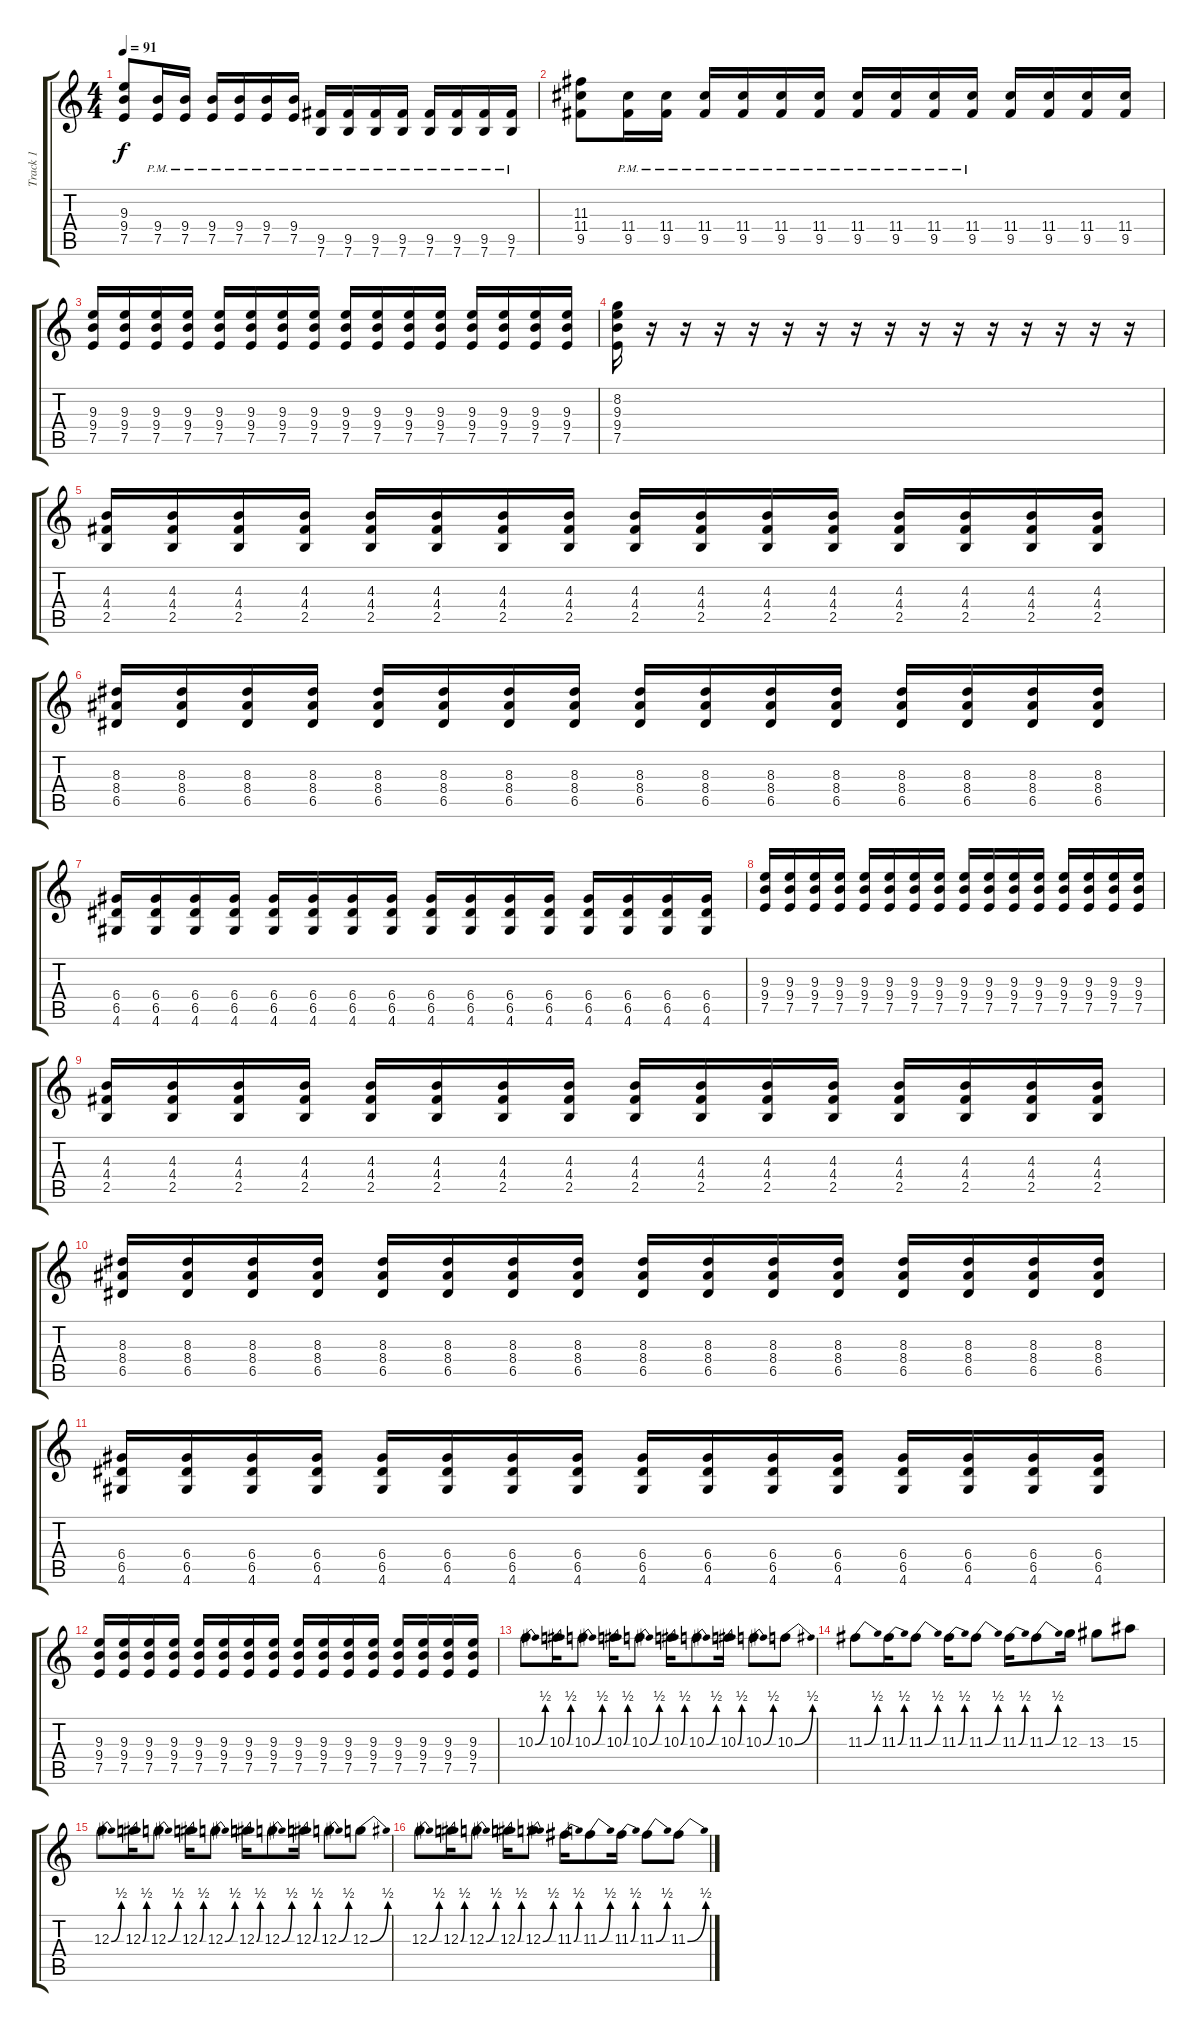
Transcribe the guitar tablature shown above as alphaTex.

\track ("Track 1" "Track 1") {instrument distortionguitar}
\staff {score tabs}
\tuning (E4 B3 G3 D3 A2 E2) {hide}
\ts (4 4)
\tempo 91
\clef g2
\ks c
(9.3 9.4 7.5).8{dy f} (9.4{pm} 7.5{pm}).16 (9.4{pm} 7.5{pm}).16 (9.4{pm} 7.5{pm}).16 (9.4{pm} 7.5{pm}).16 (9.4{pm} 7.5{pm}).16 (9.4{pm} 7.5{pm}).16 (9.5{pm} 7.6{pm}).16 (9.5{pm} 7.6{pm}).16 (9.5{pm} 7.6{pm}).16 (9.5{pm} 7.6{pm}).16 (9.5{pm} 7.6{pm}).16 (9.5{pm} 7.6{pm}).16 (9.5{pm} 7.6{pm}).16 (9.5{pm} 7.6{pm}).16 |
(11.3 11.4 9.5).8 (11.4{pm} 9.5{pm}).16 (11.4{pm} 9.5{pm}).16 (11.4{pm} 9.5{pm}).16 (11.4{pm} 9.5{pm}).16 (11.4{pm} 9.5{pm}).16 (11.4{pm} 9.5{pm}).16 (11.4{pm} 9.5{pm}).16 (11.4{pm} 9.5{pm}).16 (11.4{pm} 9.5{pm}).16 (11.4{pm} 9.5{pm}).16 (11.4 9.5).16 (11.4 9.5).16 (11.4 9.5).16 (11.4 9.5).16 |
(9.3 9.4 7.5).16 (9.3 9.4 7.5).16 (9.3 9.4 7.5).16 (9.3 9.4 7.5).16 (9.3 9.4 7.5).16 (9.3 9.4 7.5).16 (9.3 9.4 7.5).16 (9.3 9.4 7.5).16 (9.3 9.4 7.5).16 (9.3 9.4 7.5).16 (9.3 9.4 7.5).16 (9.3 9.4 7.5).16 (9.3 9.4 7.5).16 (9.3 9.4 7.5).16 (9.3 9.4 7.5).16 (9.3 9.4 7.5).16 |
(8.2 9.3 9.4 7.5).16 r.16 r.16 r.16 r.16 r.16 r.16 r.16 r.16 r.16 r.16 r.16 r.16 r.16 r.16 r.16 |
(4.3 4.4 2.5).16 (4.3 4.4 2.5).16 (4.3 4.4 2.5).16 (4.3 4.4 2.5).16 (4.3 4.4 2.5).16 (4.3 4.4 2.5).16 (4.3 4.4 2.5).16 (4.3 4.4 2.5).16 (4.3 4.4 2.5).16 (4.3 4.4 2.5).16 (4.3 4.4 2.5).16 (4.3 4.4 2.5).16 (4.3 4.4 2.5).16 (4.3 4.4 2.5).16 (4.3 4.4 2.5).16 (4.3 4.4 2.5).16 |
(8.3 8.4 6.5).16 (8.3 8.4 6.5).16 (8.3 8.4 6.5).16 (8.3 8.4 6.5).16 (8.3 8.4 6.5).16 (8.3 8.4 6.5).16 (8.3 8.4 6.5).16 (8.3 8.4 6.5).16 (8.3 8.4 6.5).16 (8.3 8.4 6.5).16 (8.3 8.4 6.5).16 (8.3 8.4 6.5).16 (8.3 8.4 6.5).16 (8.3 8.4 6.5).16 (8.3 8.4 6.5).16 (8.3 8.4 6.5).16 |
(6.4 6.5 4.6).16 (6.4 6.5 4.6).16 (6.4 6.5 4.6).16 (6.4 6.5 4.6).16 (6.4 6.5 4.6).16 (6.4 6.5 4.6).16 (6.4 6.5 4.6).16 (6.4 6.5 4.6).16 (6.4 6.5 4.6).16 (6.4 6.5 4.6).16 (6.4 6.5 4.6).16 (6.4 6.5 4.6).16 (6.4 6.5 4.6).16 (6.4 6.5 4.6).16 (6.4 6.5 4.6).16 (6.4 6.5 4.6).16 |
(9.3 9.4 7.5).16 (9.3 9.4 7.5).16 (9.3 9.4 7.5).16 (9.3 9.4 7.5).16 (9.3 9.4 7.5).16 (9.3 9.4 7.5).16 (9.3 9.4 7.5).16 (9.3 9.4 7.5).16 (9.3 9.4 7.5).16 (9.3 9.4 7.5).16 (9.3 9.4 7.5).16 (9.3 9.4 7.5).16 (9.3 9.4 7.5).16 (9.3 9.4 7.5).16 (9.3 9.4 7.5).16 (9.3 9.4 7.5).16 |
(4.3 4.4 2.5).16 (4.3 4.4 2.5).16 (4.3 4.4 2.5).16 (4.3 4.4 2.5).16 (4.3 4.4 2.5).16 (4.3 4.4 2.5).16 (4.3 4.4 2.5).16 (4.3 4.4 2.5).16 (4.3 4.4 2.5).16 (4.3 4.4 2.5).16 (4.3 4.4 2.5).16 (4.3 4.4 2.5).16 (4.3 4.4 2.5).16 (4.3 4.4 2.5).16 (4.3 4.4 2.5).16 (4.3 4.4 2.5).16 |
(8.3 8.4 6.5).16 (8.3 8.4 6.5).16 (8.3 8.4 6.5).16 (8.3 8.4 6.5).16 (8.3 8.4 6.5).16 (8.3 8.4 6.5).16 (8.3 8.4 6.5).16 (8.3 8.4 6.5).16 (8.3 8.4 6.5).16 (8.3 8.4 6.5).16 (8.3 8.4 6.5).16 (8.3 8.4 6.5).16 (8.3 8.4 6.5).16 (8.3 8.4 6.5).16 (8.3 8.4 6.5).16 (8.3 8.4 6.5).16 |
(6.4 6.5 4.6).16 (6.4 6.5 4.6).16 (6.4 6.5 4.6).16 (6.4 6.5 4.6).16 (6.4 6.5 4.6).16 (6.4 6.5 4.6).16 (6.4 6.5 4.6).16 (6.4 6.5 4.6).16 (6.4 6.5 4.6).16 (6.4 6.5 4.6).16 (6.4 6.5 4.6).16 (6.4 6.5 4.6).16 (6.4 6.5 4.6).16 (6.4 6.5 4.6).16 (6.4 6.5 4.6).16 (6.4 6.5 4.6).16 |
(9.3 9.4 7.5).16 (9.3 9.4 7.5).16 (9.3 9.4 7.5).16 (9.3 9.4 7.5).16 (9.3 9.4 7.5).16 (9.3 9.4 7.5).16 (9.3 9.4 7.5).16 (9.3 9.4 7.5).16 (9.3 9.4 7.5).16 (9.3 9.4 7.5).16 (9.3 9.4 7.5).16 (9.3 9.4 7.5).16 (9.3 9.4 7.5).16 (9.3 9.4 7.5).16 (9.3 9.4 7.5).16 (9.3 9.4 7.5).16 |
10.3{be (bend 0 0 60 2)}.8 10.3{be (bend 0 0 60 2)}.16 10.3{be (bend 0 0 60 2)}.8 10.3{be (bend 0 0 60 2)}.16 10.3{be (bend 0 0 60 2)}.8 10.3{be (bend 0 0 60 2)}.16 10.3{be (bend 0 0 60 2)}.8 10.3{be (bend 0 0 60 2)}.16 10.3{be (bend 0 0 60 2)}.8 10.3{be (bend 0 0 60 2)}.8 |
11.3{be (bend 0 0 60 2)}.8 11.3{be (bend 0 0 60 2)}.16 11.3{be (bend 0 0 60 2)}.8 11.3{be (bend 0 0 60 2)}.16 11.3{be (bend 0 0 60 2)}.8 11.3{be (bend 0 0 60 2)}.16 11.3{be (bend 0 0 60 2)}.8 12.3.16 13.3.8 15.3.8 |
12.3{be (bend 0 0 60 2)}.8 12.3{be (bend 0 0 60 2)}.16 12.3{be (bend 0 0 60 2)}.8 12.3{be (bend 0 0 60 2)}.16 12.3{be (bend 0 0 60 2)}.8 12.3{be (bend 0 0 60 2)}.16 12.3{be (bend 0 0 60 2)}.8 12.3{be (bend 0 0 60 2)}.16 12.3{be (bend 0 0 60 2)}.8 12.3{be (bend 0 0 60 2)}.8 |
12.3{be (bend 0 0 60 2)}.8 12.3{be (bend 0 0 60 2)}.16 12.3{be (bend 0 0 60 2)}.8 12.3{be (bend 0 0 60 2)}.16 12.3{be (bend 0 0 60 2)}.8 11.3{be (bend 0 0 60 2)}.16 11.3{be (bend 0 0 60 2)}.8 11.3{be (bend 0 0 60 2)}.16 11.3{be (bend 0 0 60 2)}.8 11.3{be (bend 0 0 60 2)}.8
